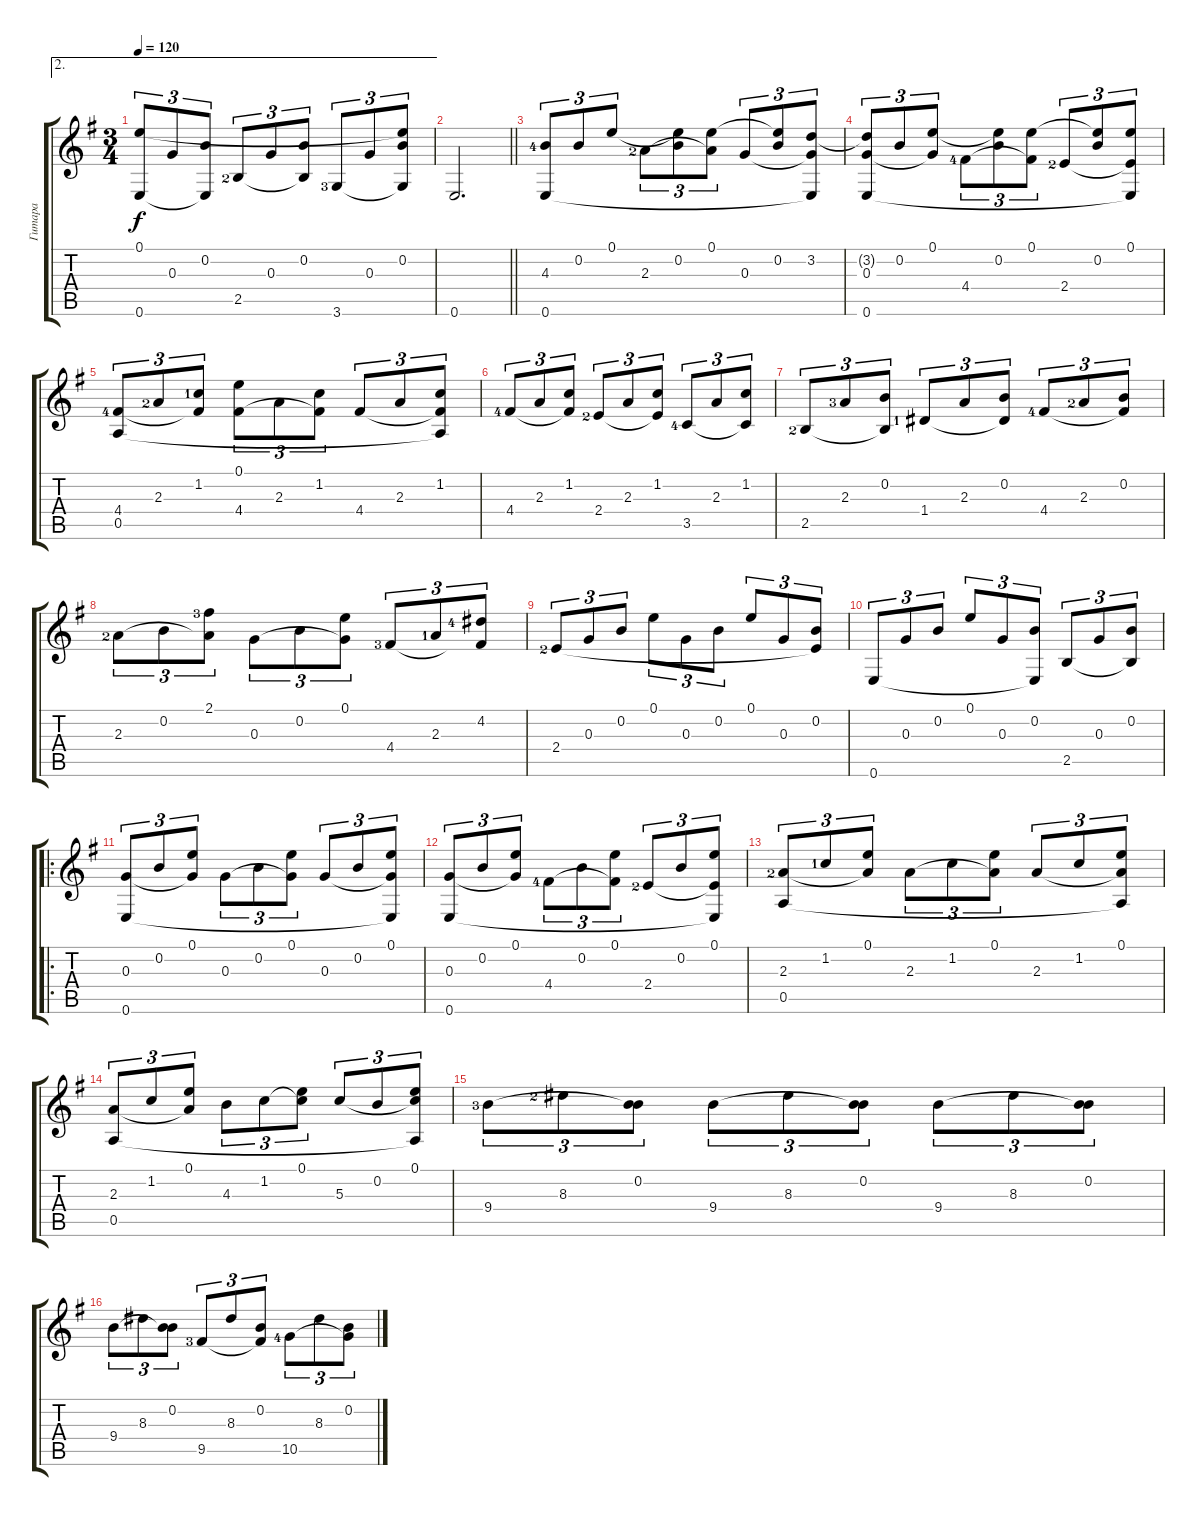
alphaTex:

\track ("Гитара" "Гитара") {instrument acousticguitarsteel}
\staff {score tabs}
\tuning (E4 B3 G3 D3 A2 E2) {hide}
\ae 2
\ts (3 4)
\tempo 120
\clef g2
\ks g
(0.1 0.6).8{tu (3 2) dy f} 0.3.8{tu (3 2)} (0.2 0.6{t}).8{tu (3 2)} 2.5{lf 3}.8{tu (3 2)} 0.3.8{tu (3 2)} (0.2 2.5{t}).8{tu (3 2)} 3.6{lf 4}.8{tu (3 2)} 0.3.8{tu (3 2)} (0.1{t} 0.2 3.6{t}).8{tu (3 2)} |
\barLineRight lightlight
0.6.2{d} |
(4.3{lf 5} 0.6).8{tu (3 2)} 0.2.8{tu (3 2)} 0.1.8{tu (3 2)} 2.3{lf 3}.8{tu (3 2)} (0.1{t} 0.2).8{tu (3 2)} (0.1 2.3{t}).8{tu (3 2)} 0.3.8{tu (3 2)} (0.1{t} 0.2).8{tu (3 2)} (3.2 0.3{t} 0.6{t}).8{tu (3 2)} |
(3.2{t} 0.3 0.6).8{tu (3 2)} 0.2.8{tu (3 2)} (0.1 0.3{t}).8{tu (3 2)} 4.4{lf 5}.8{tu (3 2)} (0.1{t} 0.2).8{tu (3 2)} (0.1 4.4{t}).8{tu (3 2)} 2.4{lf 3}.8{tu (3 2)} (0.1{t} 0.2).8{tu (3 2)} (0.1 2.4{t} 0.6{t}).8{tu (3 2)} |
(4.4{lf 5} 0.5).8{tu (3 2)} 2.3{lf 3}.8{tu (3 2)} (1.2{lf 2} 4.4{t}).8{tu (3 2)} (0.1 4.4).8{tu (3 2)} 2.3.8{tu (3 2)} (1.2 4.4{t}).8{tu (3 2)} 4.4.8{tu (3 2)} 2.3.8{tu (3 2)} (1.2 4.4{t} 0.5{t}).8{tu (3 2)} |
4.4{lf 5}.8{tu (3 2)} 2.3.8{tu (3 2)} (1.2 4.4{t}).8{tu (3 2)} 2.4{lf 3}.8{tu (3 2)} 2.3.8{tu (3 2)} (1.2 2.4{t}).8{tu (3 2)} 3.5{lf 5}.8{tu (3 2)} 2.3.8{tu (3 2)} (1.2 3.5{t}).8{tu (3 2)} |
2.5{lf 3}.8{tu (3 2)} 2.3{lf 4}.8{tu (3 2)} (0.2 2.5{t}).8{tu (3 2)} 1.4{lf 2}.8{tu (3 2)} 2.3.8{tu (3 2)} (0.2 1.4{t}).8{tu (3 2)} 4.4{lf 5}.8{tu (3 2)} 2.3{lf 3}.8{tu (3 2)} (0.2 4.4{t}).8{tu (3 2)} |
2.3{lf 3}.8{tu (3 2)} 0.2.8{tu (3 2)} (2.1{lf 4} 2.3{t}).8{tu (3 2)} 0.3.8{tu (3 2)} 0.2.8{tu (3 2)} (0.1 0.3{t}).8{tu (3 2)} 4.4{lf 4}.8{tu (3 2)} 2.3{lf 2}.8{tu (3 2)} (4.2{lf 5} 4.4{t}).8{tu (3 2)} |
2.4{lf 3}.8{tu (3 2)} 0.3.8{tu (3 2)} 0.2.8{tu (3 2)} 0.1.8{tu (3 2)} 0.3.8{tu (3 2)} 0.2.8{tu (3 2)} 0.1.8{tu (3 2)} 0.3.8{tu (3 2)} (0.2 2.4{t}).8{tu (3 2)} |
0.6.8{tu (3 2)} 0.3.8{tu (3 2)} 0.2.8{tu (3 2)} 0.1.8{tu (3 2)} 0.3.8{tu (3 2)} (0.2 0.6{t}).8{tu (3 2)} 2.5.8{tu (3 2)} 0.3.8{tu (3 2)} (0.2 2.5{t}).8{tu (3 2)} |
\ro
(0.3 0.6).8{tu (3 2)} 0.2.8{tu (3 2)} (0.1 0.3{t}).8{tu (3 2)} 0.3.8{tu (3 2)} 0.2.8{tu (3 2)} (0.1 0.3{t}).8{tu (3 2)} 0.3.8{tu (3 2)} 0.2.8{tu (3 2)} (0.1 0.3{t} 0.6{t}).8{tu (3 2)} |
(0.3 0.6).8{tu (3 2)} 0.2.8{tu (3 2)} (0.1 0.3{t}).8{tu (3 2)} 4.4{lf 5}.8{tu (3 2)} 0.2.8{tu (3 2)} (0.1 4.4{t}).8{tu (3 2)} 2.4{lf 3}.8{tu (3 2)} 0.2.8{tu (3 2)} (0.1 2.4{t} 0.6{t}).8{tu (3 2)} |
(2.3{lf 3} 0.5).8{tu (3 2)} 1.2{lf 2}.8{tu (3 2)} (0.1 2.3{t}).8{tu (3 2)} 2.3.8{tu (3 2)} 1.2.8{tu (3 2)} (0.1 2.3{t}).8{tu (3 2)} 2.3.8{tu (3 2)} 1.2.8{tu (3 2)} (0.1 2.3{t} 0.5{t}).8{tu (3 2)} |
(2.3 0.5).8{tu (3 2)} 1.2.8{tu (3 2)} (0.1 2.3{t}).8{tu (3 2)} 4.3.8{tu (3 2)} 1.2.8{tu (3 2)} (0.1 1.2{t}).8{tu (3 2)} 5.3.8{tu (3 2)} 0.2.8{tu (3 2)} (0.1 5.3{t} 0.5{t}).8{tu (3 2)} |
9.4{lf 4}.8{tu (3 2)} 8.3{lf 3}.8{tu (3 2)} (0.2 9.4{t}).8{tu (3 2)} 9.4.8{tu (3 2)} 8.3.8{tu (3 2)} (0.2 9.4{t}).8{tu (3 2)} 9.4.8{tu (3 2)} 8.3.8{tu (3 2)} (0.2 9.4{t}).8{tu (3 2)} |
9.4.8{tu (3 2)} 8.3.8{tu (3 2)} (0.2 9.4{t}).8{tu (3 2)} 9.5{lf 4}.8{tu (3 2)} 8.3.8{tu (3 2)} (0.2 9.5{t}).8{tu (3 2)} 10.5{lf 5}.8{tu (3 2)} 8.3.8{tu (3 2)} (0.2 10.5{t}).8{tu (3 2)}
